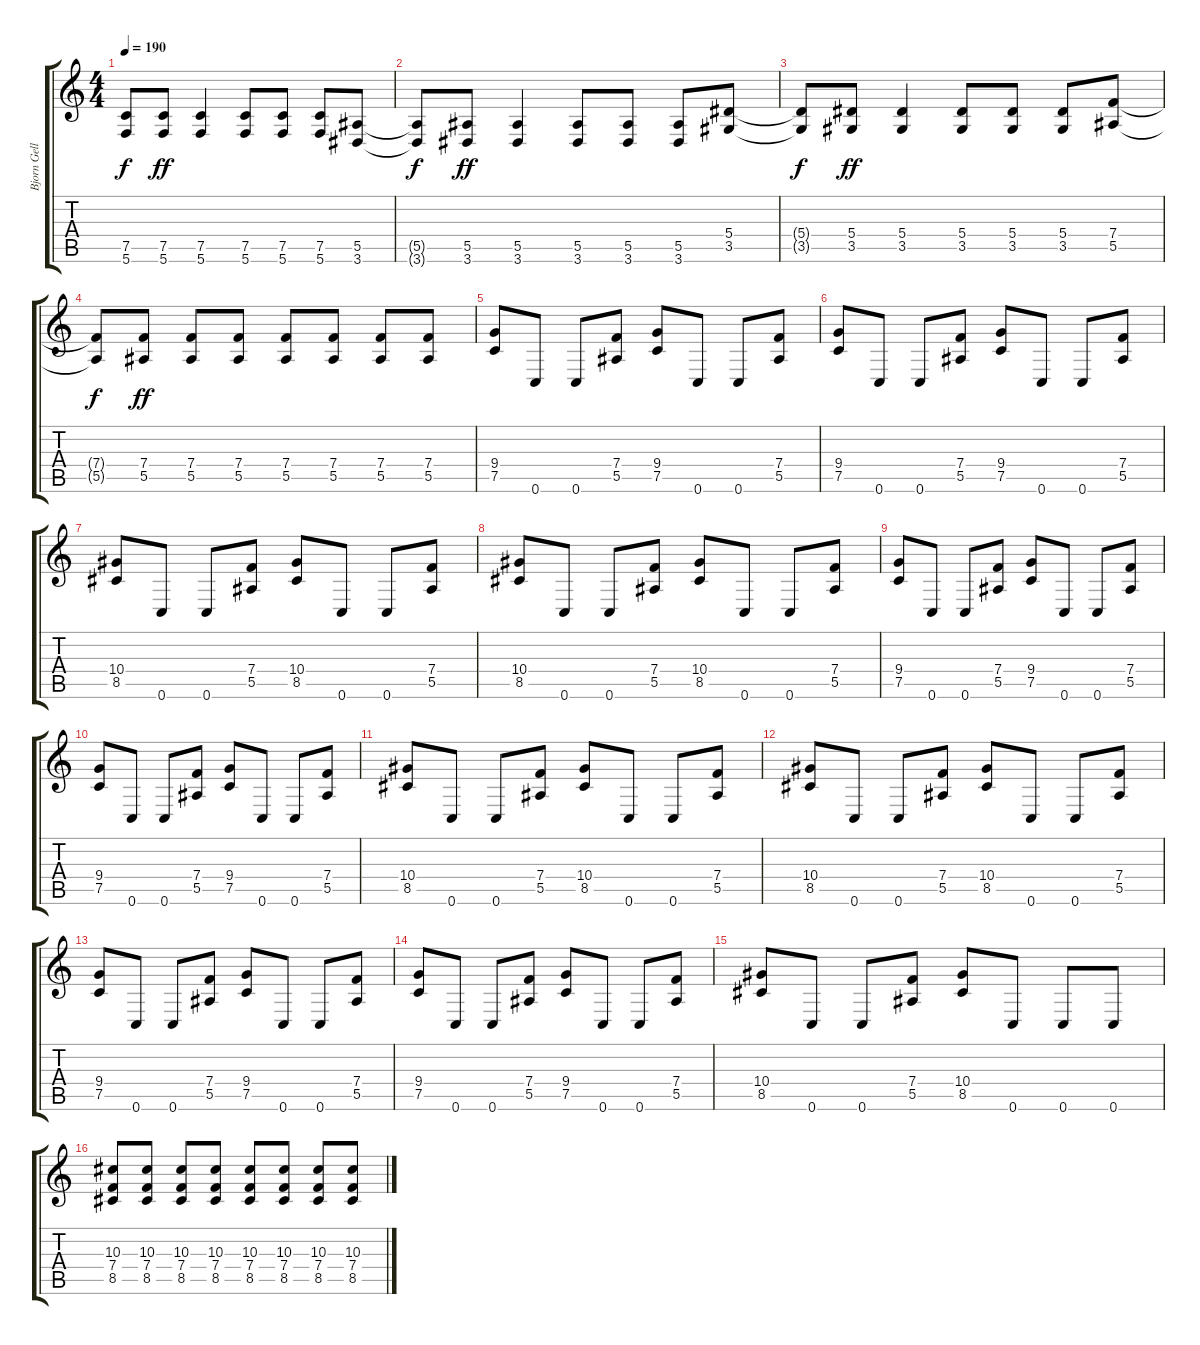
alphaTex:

\track ("Bjorn Gellotte" "Bjorn Gell") {instrument distortionguitar}
\staff {score tabs}
\tuning (C4 G3 Eb3 Bb2 F2 C2) {hide}
\ts (4 4)
\tempo 190
\clef g2
\ks c
(7.5{t} 5.6{t}).8{dy f} (7.5 5.6).8{dy ff} (7.5 5.6).4 (7.5 5.6).8 (7.5 5.6).8 (7.5 5.6).8 (5.5 3.6).8 |
(5.5{t} 3.6{t}).8{dy f} (5.5 3.6).8{dy ff} (5.5 3.6).4 (5.5 3.6).8 (5.5 3.6).8 (5.5 3.6).8 (5.4 3.5).8 |
(5.4{t} 3.5{t}).8{dy f} (5.4 3.5).8{dy ff} (5.4 3.5).4 (5.4 3.5).8 (5.4 3.5).8 (5.4 3.5).8 (7.4 5.5).8 |
(7.4{t} 5.5{t}).8{dy f} (7.4 5.5).8{dy ff} (7.4 5.5).8 (7.4 5.5).8 (7.4 5.5).8 (7.4 5.5).8 (7.4 5.5).8 (7.4 5.5).8 |
(9.4 7.5).8 0.6.8 0.6.8 (7.4 5.5).8 (9.4 7.5).8 0.6.8 0.6.8 (7.4 5.5).8 |
(9.4 7.5).8 0.6.8 0.6.8 (7.4 5.5).8 (9.4 7.5).8 0.6.8 0.6.8 (7.4 5.5).8 |
(10.4 8.5).8 0.6.8 0.6.8 (7.4 5.5).8 (10.4 8.5).8 0.6.8 0.6.8 (7.4 5.5).8 |
(10.4 8.5).8 0.6.8 0.6.8 (7.4 5.5).8 (10.4 8.5).8 0.6.8 0.6.8 (7.4 5.5).8 |
(9.4 7.5).8 0.6.8 0.6.8 (7.4 5.5).8 (9.4 7.5).8 0.6.8 0.6.8 (7.4 5.5).8 |
(9.4 7.5).8 0.6.8 0.6.8 (7.4 5.5).8 (9.4 7.5).8 0.6.8 0.6.8 (7.4 5.5).8 |
(10.4 8.5).8 0.6.8 0.6.8 (7.4 5.5).8 (10.4 8.5).8 0.6.8 0.6.8 (7.4 5.5).8 |
(10.4 8.5).8 0.6.8 0.6.8 (7.4 5.5).8 (10.4 8.5).8 0.6.8 0.6.8 (7.4 5.5).8 |
(9.4 7.5).8 0.6.8 0.6.8 (7.4 5.5).8 (9.4 7.5).8 0.6.8 0.6.8 (7.4 5.5).8 |
(9.4 7.5).8 0.6.8 0.6.8 (7.4 5.5).8 (9.4 7.5).8 0.6.8 0.6.8 (7.4 5.5).8 |
(10.4 8.5).8 0.6.8 0.6.8 (7.4 5.5).8 (10.4 8.5).8 0.6.8 0.6.8 0.6.8 |
(10.3 7.4 8.5).8 (10.3 7.4 8.5).8 (10.3 7.4 8.5).8 (10.3 7.4 8.5).8 (10.3 7.4 8.5).8 (10.3 7.4 8.5).8 (10.3 7.4 8.5).8 (10.3 7.4 8.5).8
